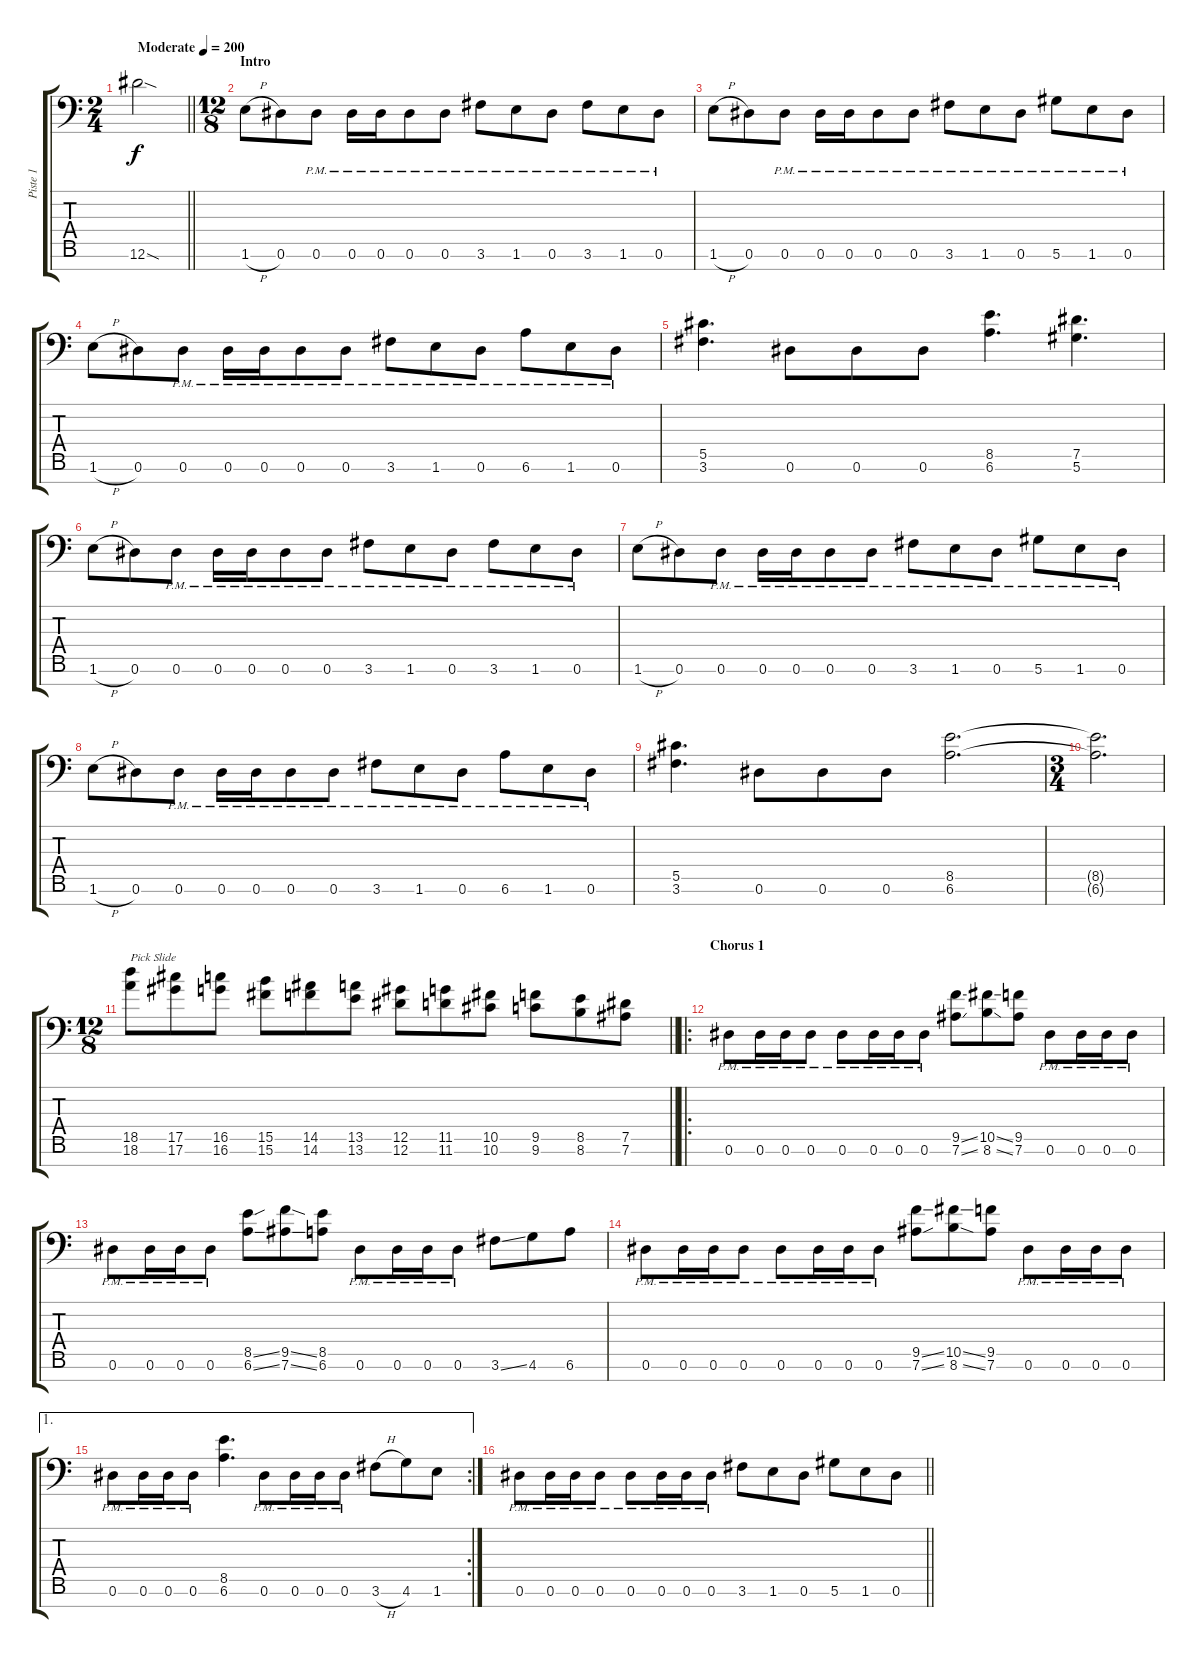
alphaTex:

\track ("Piste 1" "Piste 1") {instrument distortionguitar}
\staff {score tabs}
\tuning (Eb4 Bb3 Gb3 Db3 Ab2 Eb2 Bb1) {hide}
\ts (2 4)
\tempo (200 "Moderate")
\clef f4
\barLineRight lightlight
\ks c
12.6{sod}.2{dy f instrument distortionguitar} |
\ts (12 8)
\section ("" "Intro")
1.6{h}.8 0.6.8 0.6{pm}.8 0.6{pm}.16 0.6{pm}.16 0.6{pm}.8 0.6{pm}.8 3.6{pm}.8 1.6{pm}.8 0.6{pm}.8 3.6{pm}.8 1.6{pm}.8 0.6{pm}.8 |
1.6{h}.8 0.6.8 0.6{pm}.8 0.6{pm}.16 0.6{pm}.16 0.6{pm}.8 0.6{pm}.8 3.6{pm}.8 1.6{pm}.8 0.6{pm}.8 5.6{pm}.8 1.6{pm}.8 0.6{pm}.8 |
1.6{h}.8 0.6.8 0.6{pm}.8 0.6{pm}.16 0.6{pm}.16 0.6{pm}.8 0.6{pm}.8 3.6{pm}.8 1.6{pm}.8 0.6{pm}.8 6.6{pm}.8 1.6{pm}.8 0.6{pm}.8 |
(5.5 3.6).4{d} 0.6.8 0.6.8 0.6.8 (8.5 6.6).4{d} (7.5 5.6).4{d} |
1.6{h}.8 0.6.8 0.6{pm}.8 0.6{pm}.16 0.6{pm}.16 0.6{pm}.8 0.6{pm}.8 3.6{pm}.8 1.6{pm}.8 0.6{pm}.8 3.6{pm}.8 1.6{pm}.8 0.6{pm}.8 |
1.6{h}.8 0.6.8 0.6{pm}.8 0.6{pm}.16 0.6{pm}.16 0.6{pm}.8 0.6{pm}.8 3.6{pm}.8 1.6{pm}.8 0.6{pm}.8 5.6{pm}.8 1.6{pm}.8 0.6{pm}.8 |
1.6{h}.8 0.6.8 0.6{pm}.8 0.6{pm}.16 0.6{pm}.16 0.6{pm}.8 0.6{pm}.8 3.6{pm}.8 1.6{pm}.8 0.6{pm}.8 6.6{pm}.8 1.6{pm}.8 0.6{pm}.8 |
(5.5 3.6).4{d} 0.6.8 0.6.8 0.6.8 (8.5 6.6).2{d} |
\ts (3 4)
(8.5{t} 6.6{t}).2{d} |
\ts (12 8)
\barLineRight lightlight
(18.5 18.6).8{txt "Pick Slide"} (17.5 17.6).8 (16.5 16.6).8 (15.5 15.6).8 (14.5 14.6).8 (13.5 13.6).8 (12.5 12.6).8 (11.5 11.6).8 (10.5 10.6).8 (9.5 9.6).8 (8.5 8.6).8 (7.5 7.6).8 |
\ro
\section ("" "Chorus 1")
0.6{pm}.8 0.6{pm}.16 0.6{pm}.16 0.6{pm}.8 0.6{pm}.8 0.6{pm}.16 0.6{pm}.16 0.6{pm}.8 (9.5{ss} 7.6{ss}).8 (10.5{ss} 8.6{ss}).8 (9.5 7.6).8 0.6{pm}.8 0.6{pm}.16 0.6{pm}.16 0.6{pm}.8 |
0.6{pm}.8 0.6{pm}.16 0.6{pm}.16 0.6{pm}.8 (8.5{ss} 6.6{ss}).8 (9.5{ss} 7.6{ss}).8 (8.5 6.6).8 0.6{pm}.8 0.6{pm}.16 0.6{pm}.16 0.6{pm}.8 3.6{ss}.8 4.6.8 6.6.8 |
0.6{pm}.8 0.6{pm}.16 0.6{pm}.16 0.6{pm}.8 0.6{pm}.8 0.6{pm}.16 0.6{pm}.16 0.6{pm}.8 (9.5{ss} 7.6{ss}).8 (10.5{ss} 8.6{ss}).8 (9.5 7.6).8 0.6{pm}.8 0.6{pm}.16 0.6{pm}.16 0.6{pm}.8 |
\ae 1
\rc 2
0.6{pm}.8 0.6{pm}.16 0.6{pm}.16 0.6{pm}.8 (8.5 6.6).4{d} 0.6{pm}.8 0.6{pm}.16 0.6{pm}.16 0.6{pm}.8 3.6{h}.8 4.6.8 1.6.8 |
\barLineRight lightlight
0.6{pm}.8 0.6{pm}.16 0.6{pm}.16 0.6{pm}.8 0.6{pm}.8 0.6{pm}.16 0.6{pm}.16 0.6{pm}.8 3.6.8 1.6.8 0.6.8 5.6.8 1.6.8 0.6.8
